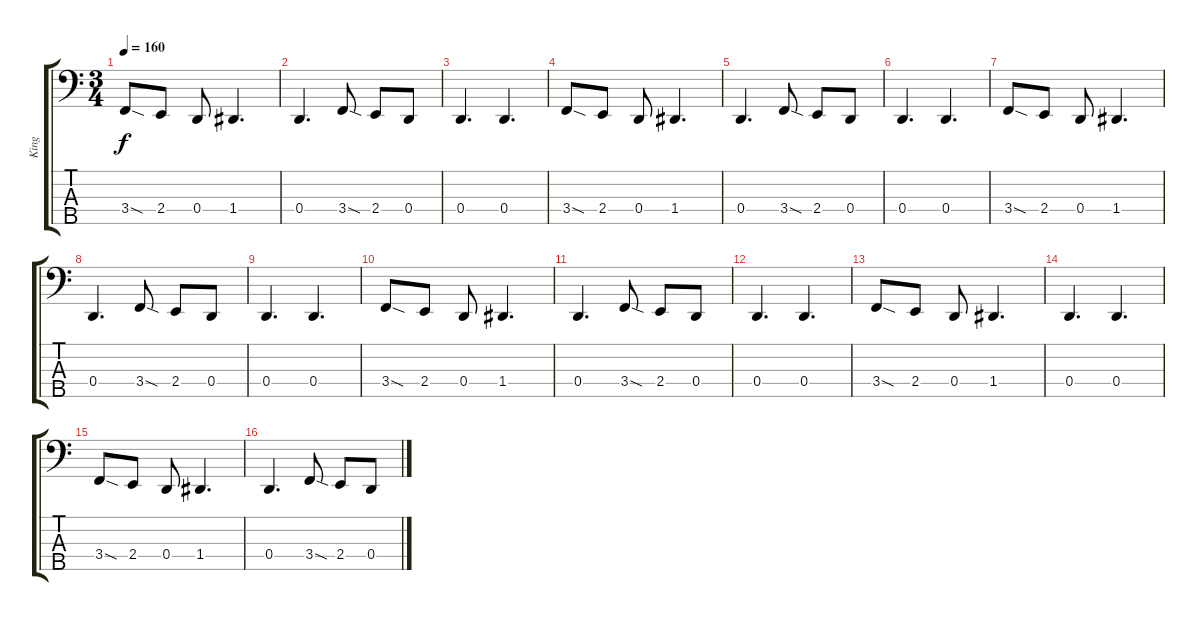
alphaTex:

\track ("King" "King") {instrument electricbassfinger}
\staff {score tabs}
\tuning (F2 C2 G1 D1 A0) {hide}
\ts (3 4)
\tempo 160
\clef f4
\ks c
3.4{sod}.8{dy f} 2.4.8 0.4.8 1.4.4{d} |
0.4.4{d volume 7} 3.4{sod}.8 2.4.8 0.4.8 |
0.4.4{d} 0.4.4{d} |
3.4{sod}.8 2.4.8 0.4.8 1.4.4{d} |
0.4.4{d} 3.4{sod}.8 2.4.8 0.4.8 |
0.4.4{d} 0.4.4{d} |
3.4{sod}.8 2.4.8 0.4.8 1.4.4{d} |
0.4.4{d volume 4} 3.4{sod}.8 2.4.8 0.4.8 |
0.4.4{d} 0.4.4{d} |
3.4{sod}.8 2.4.8 0.4.8 1.4.4{d} |
0.4.4{d} 3.4{sod}.8 2.4.8 0.4.8 |
0.4.4{d} 0.4.4{d} |
3.4{sod}.8 2.4.8 0.4.8 1.4.4{d} |
0.4.4{d} 0.4.4{d} |
3.4{sod}.8 2.4.8 0.4.8 1.4.4{d} |
0.4.4{d volume 4} 3.4{sod}.8 2.4.8 0.4.8
